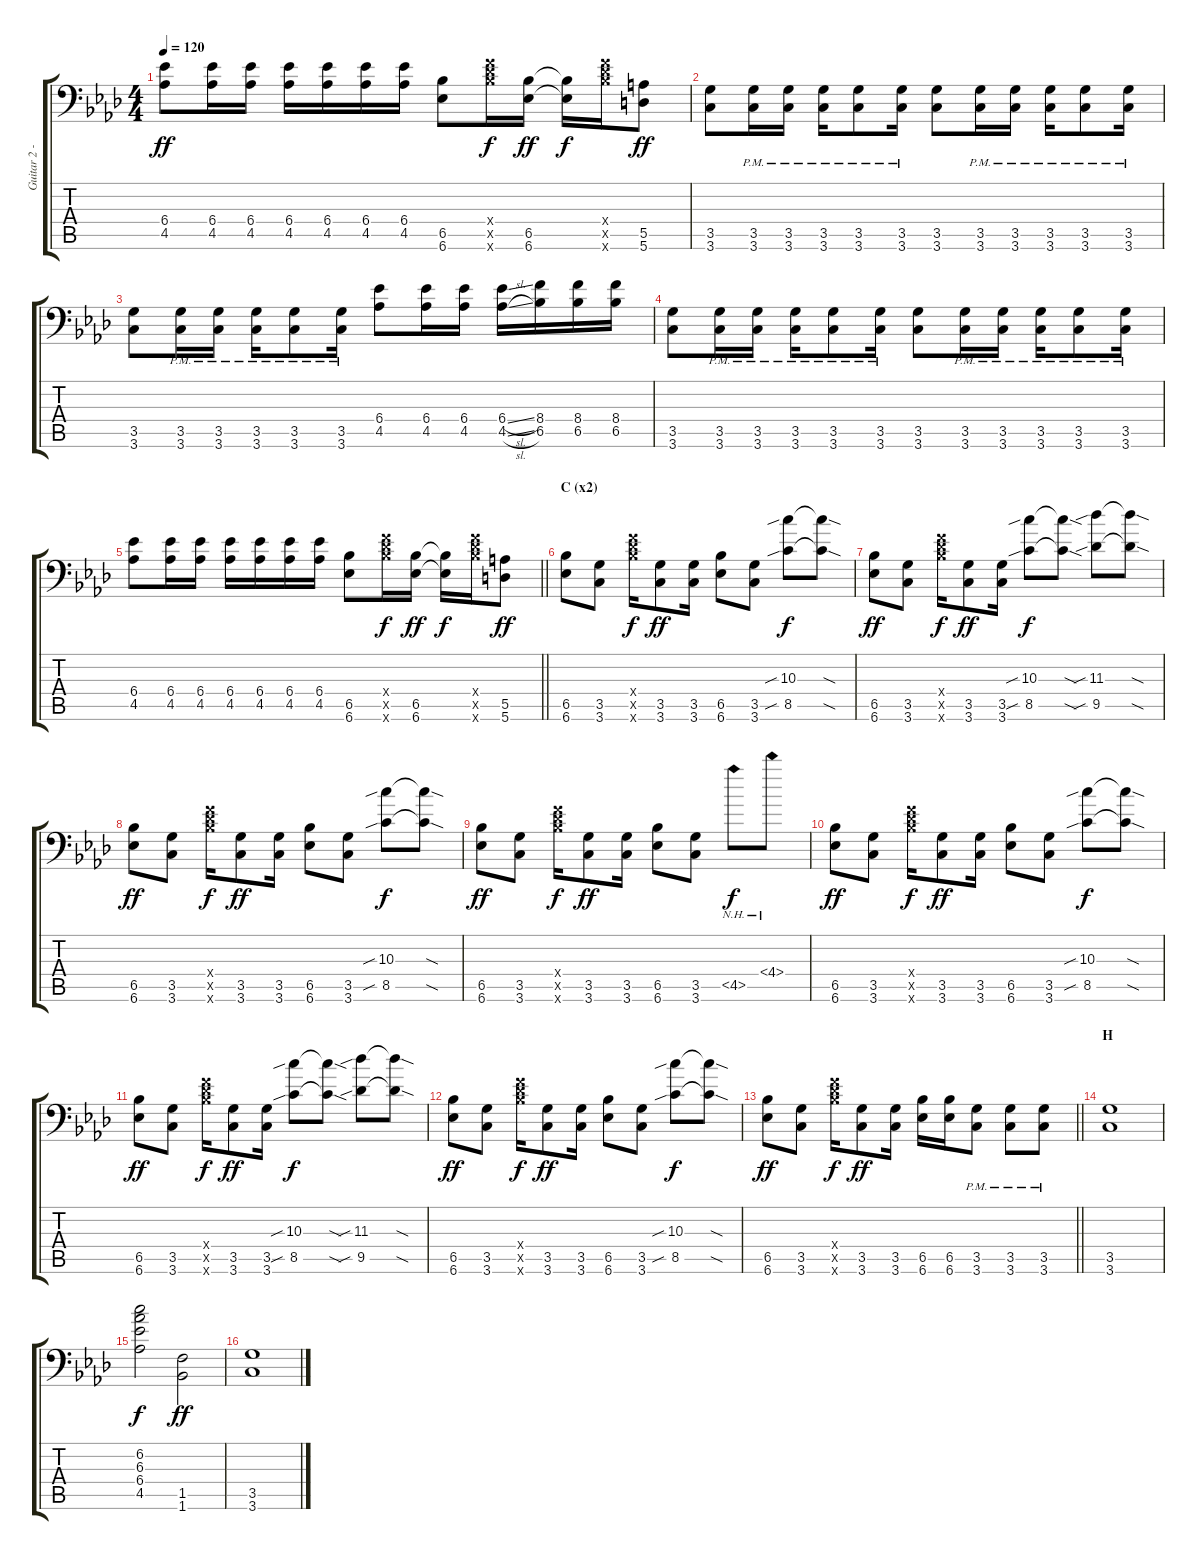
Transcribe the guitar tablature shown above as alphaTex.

\track ("Guitar 2 - Uruha" "Guitar 2 -") {instrument distortionguitar}
\staff {score tabs}
\tuning (B3 Gb3 D3 A2 E2 A1) {hide}
\ts (4 4)
\tempo 120
\clef f4
\ks ab
(6.4 4.5).8{dy ff} (6.4 4.5).16 (6.4 4.5).16 (6.4 4.5).16 (6.4 4.5).16 (6.4 4.5).16 (6.4 4.5).16 (6.5 6.6).8 (8.4{x} 9.5{x} 13.6{x}).16{dy f} (6.5 6.6).16{dy ff} (6.5{t} 6.6{t}).16{dy f} (8.4{x} 9.5{x} 13.6{x}).16 (5.5 5.6).8{dy ff} |
(3.5 3.6).8 (3.5{pm} 3.6{pm}).16 (3.5{pm} 3.6{pm}).16 (3.5{pm} 3.6{pm}).16 (3.5{pm} 3.6{pm}).8 (3.5{pm} 3.6{pm}).16 (3.5 3.6).8 (3.5{pm} 3.6{pm}).16 (3.5{pm} 3.6{pm}).16 (3.5{pm} 3.6{pm}).16 (3.5{pm} 3.6{pm}).8 (3.5{pm} 3.6{pm}).16 |
(3.5 3.6).8 (3.5{pm} 3.6{pm}).16 (3.5{pm} 3.6{pm}).16 (3.5{pm} 3.6{pm}).16 (3.5{pm} 3.6{pm}).8 (3.5{pm} 3.6{pm}).16 (6.4 4.5).8 (6.4 4.5).16 (6.4 4.5).16 (6.4{sl} 4.5{sl}).16 (8.4 6.5).16 (8.4 6.5).16 (8.4 6.5).16 |
(3.5 3.6).8 (3.5{pm} 3.6{pm}).16 (3.5{pm} 3.6{pm}).16 (3.5{pm} 3.6{pm}).16 (3.5{pm} 3.6{pm}).8 (3.5{pm} 3.6{pm}).16 (3.5 3.6).8 (3.5{pm} 3.6{pm}).16 (3.5{pm} 3.6{pm}).16 (3.5{pm} 3.6{pm}).16 (3.5{pm} 3.6{pm}).8 (3.5{pm} 3.6{pm}).16 |
\barLineRight lightlight
(6.4 4.5).8 (6.4 4.5).16 (6.4 4.5).16 (6.4 4.5).16 (6.4 4.5).16 (6.4 4.5).16 (6.4 4.5).16 (6.5 6.6).8 (8.4{x} 9.5{x} 13.6{x}).16{dy f} (6.5 6.6).16{dy ff} (6.5{t} 6.6{t}).16{dy f} (8.4{x} 9.5{x} 13.6{x}).16 (5.5 5.6).8{dy ff} |
\section ("" "C (x2)")
(6.5 6.6).8 (3.5 3.6).8 (8.4{x} 9.5{x} 13.6{x}).16{dy f} (3.5 3.6).8{dy ff} (3.5 3.6).16 (6.5 6.6).8 (3.5 3.6).8 (10.3{sib} 8.5{sib}).8{dy f} (10.3{sod t} 8.5{sod t}).8 |
(6.5 6.6).8{dy ff} (3.5 3.6).8 (8.4{x} 9.5{x} 13.6{x}).16{dy f} (3.5 3.6).8{dy ff} (3.5 3.6).16 (10.3{sib} 8.5{sib}).8{dy f} (10.3{sod t} 8.5{sod t}).8 (11.3{sib} 9.5{sib}).8 (11.3{sod t} 9.5{sod t}).8 |
(6.5 6.6).8{dy ff} (3.5 3.6).8 (8.4{x} 9.5{x} 13.6{x}).16{dy f} (3.5 3.6).8{dy ff} (3.5 3.6).16 (6.5 6.6).8 (3.5 3.6).8 (10.3{sib} 8.5{sib}).8{dy f} (10.3{sod t} 8.5{sod t}).8 |
(6.5 6.6).8{dy ff} (3.5 3.6).8 (8.4{x} 9.5{x} 13.6{x}).16{dy f} (3.5 3.6).8{dy ff} (3.5 3.6).16 (6.5 6.6).8 (3.5 3.6).8 4.5{nh}.8{dy f} 4.4{nh}.8 |
(6.5 6.6).8{dy ff} (3.5 3.6).8 (8.4{x} 9.5{x} 13.6{x}).16{dy f} (3.5 3.6).8{dy ff} (3.5 3.6).16 (6.5 6.6).8 (3.5 3.6).8 (10.3{sib} 8.5{sib}).8{dy f} (10.3{sod t} 8.5{sod t}).8 |
(6.5 6.6).8{dy ff} (3.5 3.6).8 (8.4{x} 9.5{x} 13.6{x}).16{dy f} (3.5 3.6).8{dy ff} (3.5 3.6).16 (10.3{sib} 8.5{sib}).8{dy f} (10.3{sod t} 8.5{sod t}).8 (11.3{sib} 9.5{sib}).8 (11.3{sod t} 9.5{sod t}).8 |
(6.5 6.6).8{dy ff} (3.5 3.6).8 (8.4{x} 9.5{x} 13.6{x}).16{dy f} (3.5 3.6).8{dy ff} (3.5 3.6).16 (6.5 6.6).8 (3.5 3.6).8 (10.3{sib} 8.5{sib}).8{dy f} (10.3{sod t} 8.5{sod t}).8 |
\barLineRight lightlight
(6.5 6.6).8{dy ff} (3.5 3.6).8 (8.4{x} 9.5{x} 13.6{x}).16{dy f} (3.5 3.6).8{dy ff} (3.5 3.6).16 (6.5 6.6).16 (6.5 6.6).16 (3.5{pm} 3.6{pm}).8 (3.5{pm} 3.6{pm}).8 (3.5{pm} 3.6{pm}).8 |
\section ("" "H")
(3.5 3.6).1 |
(6.2 6.3 6.4 4.5).2{dy f} (1.5 1.6).2{dy ff} |
(3.5 3.6).1
